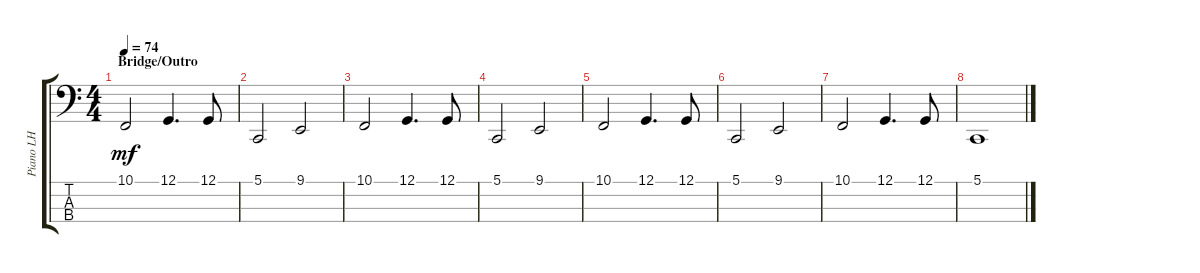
\track ("Piano LH" "Piano LH") {instrument acousticgrandpiano}
\staff {score tabs}
\tuning (G1 D1 A0 E0) {hide}
\ts (4 4)
\section ("" "Bridge/Outro")
\tempo 74
\clef f4
\ks c
10.1.2{dy mf} 12.1.4{d} 12.1.8 |
5.1.2 9.1.2 |
10.1.2 12.1.4{d} 12.1.8 |
5.1.2 9.1.2 |
10.1.2 12.1.4{d} 12.1.8 |
5.1.2 9.1.2 |
10.1.2 12.1.4{d} 12.1.8 |
5.1.1
